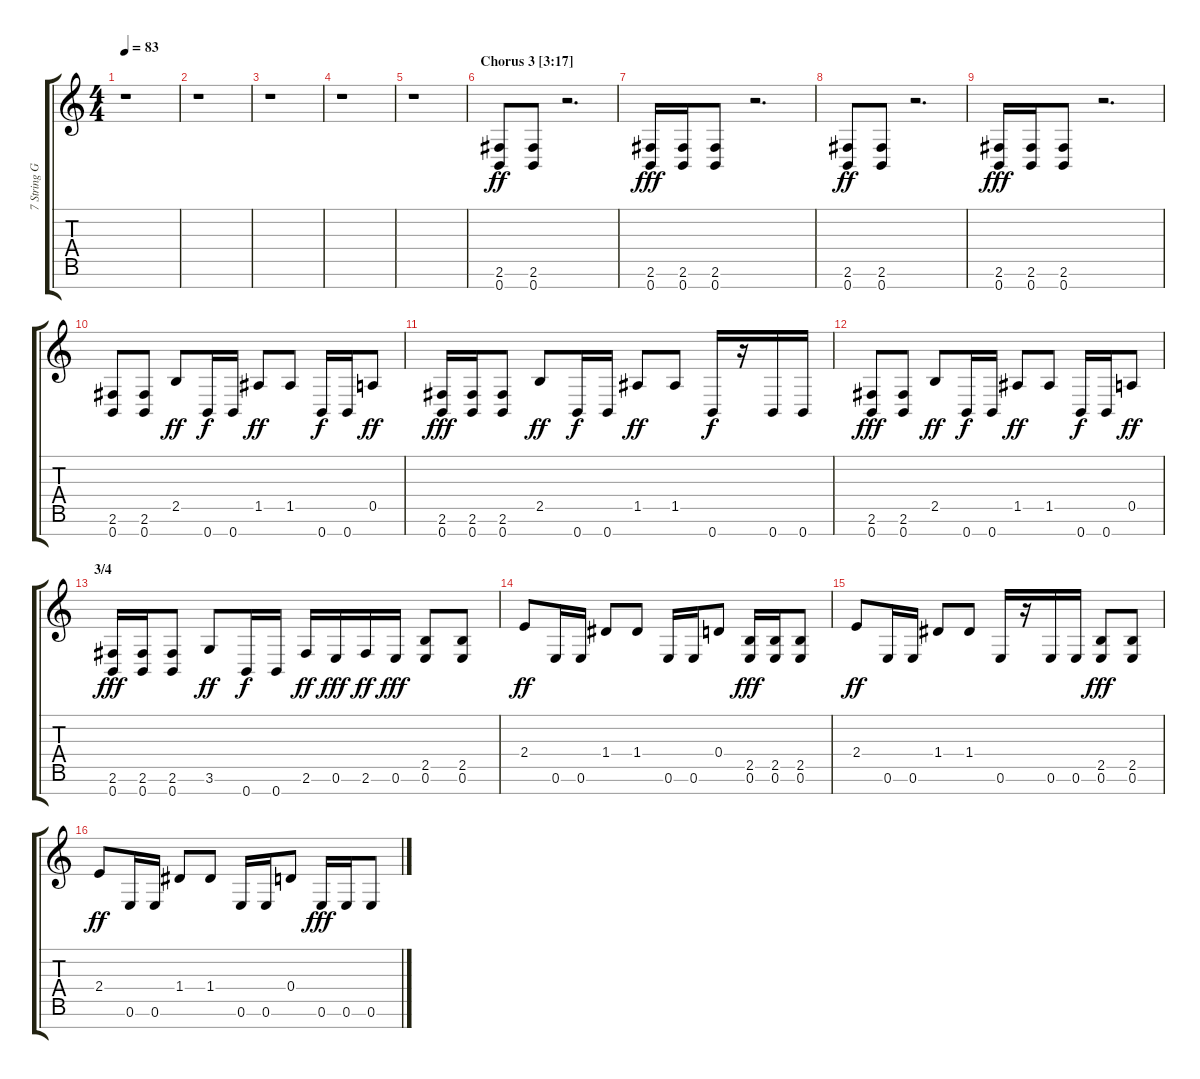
\track ("7 String Guitar" "7 String G") {instrument distortionguitar}
\staff {score tabs}
\tuning (E4 B3 G3 D3 A2 E2 B1) {hide}
\ts (4 4)
\tempo 83
\clef g2
\ks c
r.1{dy ff} |
r.1 |
r.1 |
r.1 |
r.1 |
\section ("" "Chorus 3 [3:17]")
(2.6 0.7).8 (2.6 0.7).8 r.2{d} |
(2.6 0.7).16{dy fff} (2.6 0.7).16 (2.6 0.7).8 r.2{d} |
(2.6 0.7).8{dy ff} (2.6 0.7).8 r.2{d} |
(2.6 0.7).16{dy fff} (2.6 0.7).16 (2.6 0.7).8 r.2{d} |
(2.6 0.7).8 (2.6 0.7).8 2.5.8{dy ff} 0.7.16{dy f} 0.7.16 1.5.8{dy ff} 1.5.8 0.7.16{dy f} 0.7.16 0.5.8{dy ff} |
(2.6 0.7).16{dy fff} (2.6 0.7).16 (2.6 0.7).8 2.5.8{dy ff} 0.7.16{dy f} 0.7.16 1.5.8{dy ff} 1.5.8 0.7.16{dy f} r.16 0.7.16 0.7.16 |
(2.6 0.7).8{dy fff} (2.6 0.7).8 2.5.8{dy ff} 0.7.16{dy f} 0.7.16 1.5.8{dy ff} 1.5.8 0.7.16{dy f} 0.7.16 0.5.8{dy ff} |
\section ("" "3/4")
(2.6 0.7).16{dy fff} (2.6 0.7).16 (2.6 0.7).8 3.6.8{dy ff} 0.7.16{dy f} 0.7.16 2.6.16{dy ff} 0.6.16{dy fff} 2.6.16{dy ff} 0.6.16{dy fff} (2.5 0.6).8 (2.5 0.6).8 |
2.4.8{dy ff} 0.6.16 0.6.16 1.4.8 1.4.8 0.6.16 0.6.16 0.4.8 (2.5 0.6).16{dy fff} (2.5 0.6).16 (2.5 0.6).8 |
2.4.8{dy ff} 0.6.16 0.6.16 1.4.8 1.4.8 0.6.16 r.16 0.6.16 0.6.16 (2.5 0.6).8{dy fff} (2.5 0.6).8 |
2.4.8{dy ff} 0.6.16 0.6.16 1.4.8 1.4.8 0.6.16 0.6.16 0.4.8 0.6.16{dy fff} 0.6.16 0.6.8
